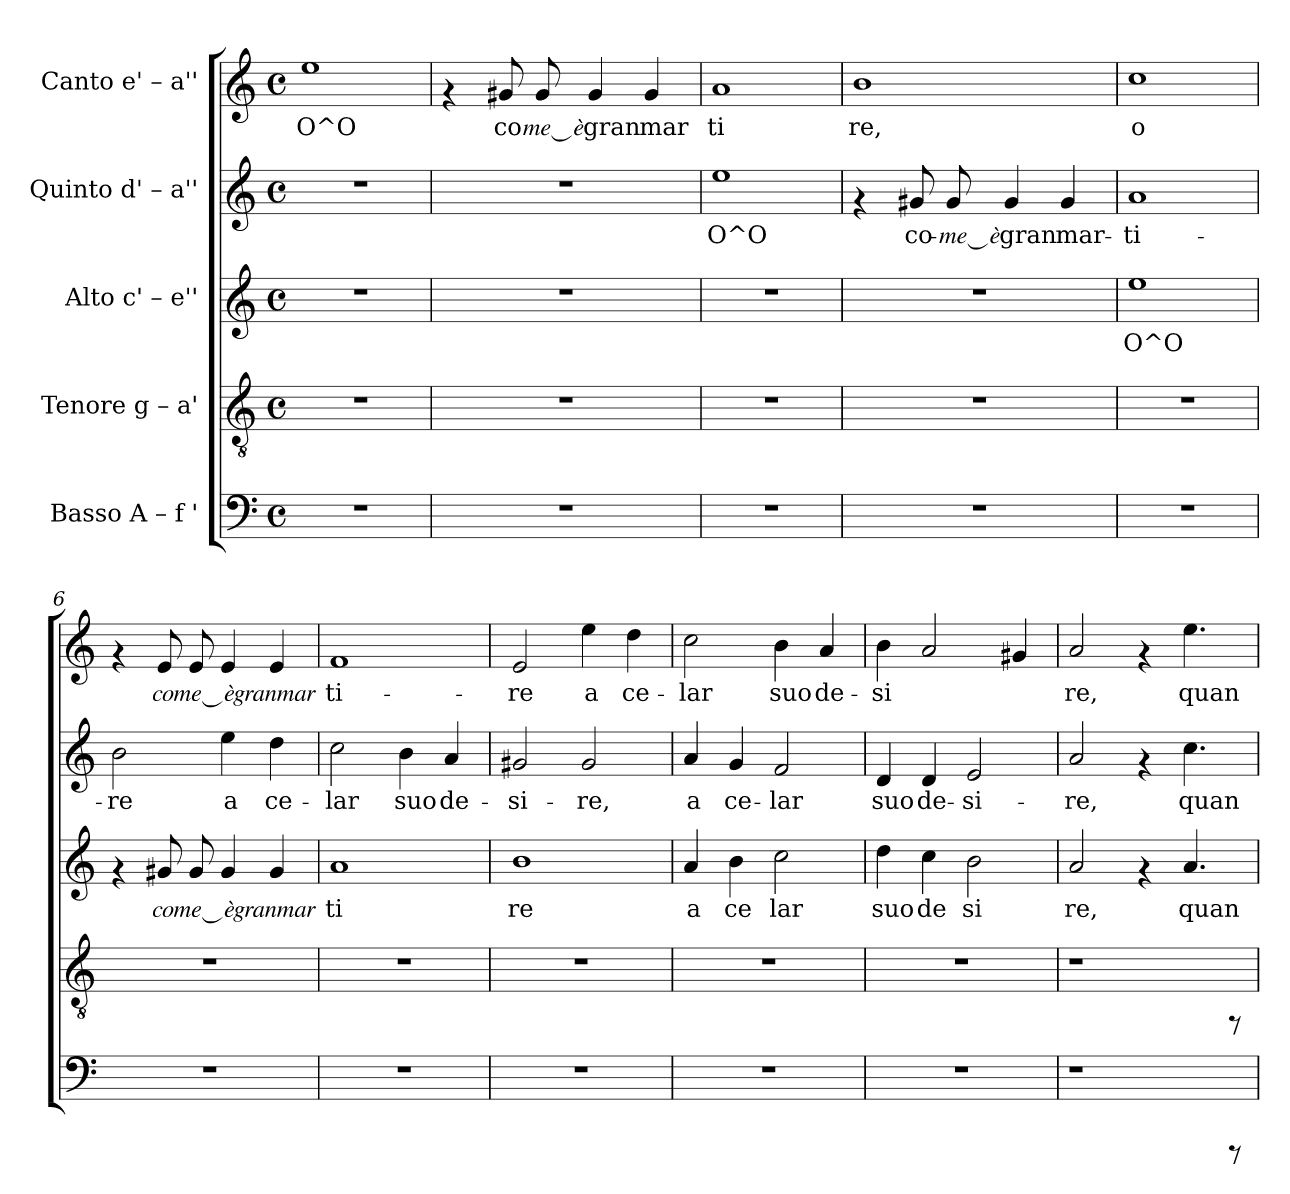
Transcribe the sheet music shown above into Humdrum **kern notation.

**kern	**kern	**kern	**text	**kern	**text	**kern	**text
*part5	*part4	*part3	*part3	*part2	*part2	*part1	*part1
*staff5	*staff4	*staff3	*staff3	*staff2	*staff2	*staff1	*staff1
*I"Basso  A – f '	*I"Tenore  g – a'	*I"Alto  c' – e''	*	*I"Quinto  d' – a''	*	*I"Canto  e' – a''	*
!!LO:PB:g=z
*stria5	*stria5	*stria5	*	*stria5	*	*stria5	*
*clefF4	*clefGv2	*clefG2	*	*clefG2	*	*clefG2	*
*k[]	*k[]	*k[]	*	*k[]	*	*k[]	*
*C:	*C:	*C:	*	*C:	*	*C:	*
*M4/4	*M4/4	*M4/4	*	*M4/4	*	*M4/4	*
*met(c)	*met(c)	*met(c)	*	*met(c)	*	*met(c)	*
=1	=1	=1	=1	=1	=1	=1	=1
!	!	!	!	!	!	!	!LO:LY:b:rj
1r	1r	1r	.	1r	.	1ee	O^O
=2	=2	=2	=2	=2	=2	=2	=2
1r	1r	1r	.	1r	.	4rf	.
!	!	!	!	!	!	!	!LO:LY:b:rj
.	.	.	.	.	.	8g#X/	co
!	!	!	!	!	!	!	!LO:LY:b:rj
.	.	.	.	.	.	8g#/	me‿è
!	!	!	!	!	!	!	!LO:LY:b:rj
.	.	.	.	.	.	4g#/	gran
!	!	!	!	!	!	!	!LO:LY:b:rj
.	.	.	.	.	.	4g#/	mar
=3	=3	=3	=3	=3	=3	=3	=3
!	!	!	!	!	!LO:LY:b:rj	!	!LO:LY:b:rj
1r	1r	1r	.	1ee	O^O	1a	ti
=4	=4	=4	=4	=4	=4	=4	=4
!	!	!	!	!	!	!	!LO:LY:b:rj
1r	1r	1r	.	4rf	.	1b	re,
!	!	!	!	!	!LO:LY:b:rj	!	!
.	.	.	.	8g#X/	co-	.	.
!	!	!	!	!	!LO:LY:b:rj	!	!
.	.	.	.	8g#/	-me‿è	.	.
!	!	!	!	!	!LO:LY:b:rj	!	!
.	.	.	.	4g#/	gran	.	.
!	!	!	!	!	!LO:LY:b:rj	!	!
.	.	.	.	4g#/	mar-	.	.
=5	=5	=5	=5	=5	=5	=5	=5
!	!	!	!LO:LY:b:rj	!	!LO:LY:b:rj	!	!LO:LY:b:rj
1r	1r	1ee	O^O	1a	-ti-	1cc	o
!!LO:LB:g=z
=6	=6	=6	=6	=6	=6	=6	=6
!	!	!	!	!	!LO:LY:b:rj	!	!
1r	1r	4rf	.	2b\	-re	4rf	.
!	!	!	!LO:LY:b:rj	!	!	!	!LO:LY:b:rj
.	.	8g#X/	come‿ègranmar	.	.	8e/	come‿ègranmar-
!	!	!	!LO:LY:b:rj	!	!	!	!LO:LY:b:rj
.	.	8g#/	.	.	.	8e/	--
!	!	!	!LO:LY:b:rj	!	!LO:LY:b:rj	!	!LO:LY:b:rj
.	.	4g#/	.	4ee\	a	4e/	--
!	!	!	!LO:LY:b:rj	!	!LO:LY:b:rj	!	!LO:LY:b:rj
.	.	4g#/	.	4dd\	ce-	4e/	--
=7	=7	=7	=7	=7	=7	=7	=7
!	!	!	!LO:LY:b:rj	!	!LO:LY:b:rj	!	!LO:LY:b:rj
1r	1r	1a	ti	2cc\	-lar	1f	-ti-
!	!	!	!	!	!LO:LY:b:rj	!	!
.	.	.	.	4b\	suo	.	.
!	!	!	!	!	!LO:LY:b:rj	!	!
.	.	.	.	4a/	de-	.	.
=8	=8	=8	=8	=8	=8	=8	=8
!	!	!	!LO:LY:b:rj	!	!LO:LY:b:rj	!	!LO:LY:b:rj
1r	1r	1b	re	2g#X/	-si-	2e/	-re
!	!	!	!	!	!LO:LY:b:rj	!	!LO:LY:b:rj
.	.	.	.	2g#/	-re,	4ee\	a
!	!	!	!	!	!	!	!LO:LY:b:rj
.	.	.	.	.	.	4dd\	ce-
=9	=9	=9	=9	=9	=9	=9	=9
!	!	!	!LO:LY:b:rj	!	!LO:LY:b:rj	!	!LO:LY:b:rj
1r	1r	4a/	a	4a/	a	2cc\	-lar
!	!	!	!LO:LY:b:rj	!	!LO:LY:b:rj	!	!
.	.	4b\	ce	4g/	ce-	.	.
!	!	!	!LO:LY:b:rj	!	!LO:LY:b:rj	!	!LO:LY:b:rj
.	.	2cc\	lar	2f/	-lar	4b\	suo
!	!	!	!	!	!	!	!LO:LY:b:rj
.	.	.	.	.	.	4a/	de-
=10	=10	=10	=10	=10	=10	=10	=10
!	!	!	!LO:LY:b:rj	!	!LO:LY:b:rj	!	!LO:LY:b:rj
1r	1r	4dd\	suo	4d/	suo	4b\	-si-
!	!	!	!LO:LY:b:rj	!	!LO:LY:b:rj	!	!LO:LY:b:rj
.	.	4cc\	de	4d/	de-	2a/	--
!	!	!	!LO:LY:b:rj	!	!LO:LY:b:rj	!	!
.	.	2b\	si	2e/	-si-	.	.
!	!	!	!	!	!	!	!LO:LY:b:rj
.	.	.	.	.	.	4g#X/	--
=11	=11	=11	=11	=11	=11	=11	=11
!	!	!	!LO:LY:b:rj	!	!LO:LY:b:rj	!	!LO:LY:b:rj
1r	1r	2a/	re,	2a/	-re,	2a/	-re,
.	.	4rf	.	4rf	.	4rf	.
!	!	!	!LO:LY:b:rj	!	!LO:LY:b:rj	!	!LO:LY:b:rj
.	.	4.a/	quan	4.cc\	quan-	4.ee\	quan-
8rCCC	8rFF	.	.	.	.	.	.
=	=	=	=	=	=	=	=
*-	*-	*-	*-	*-	*-	*-	*-
